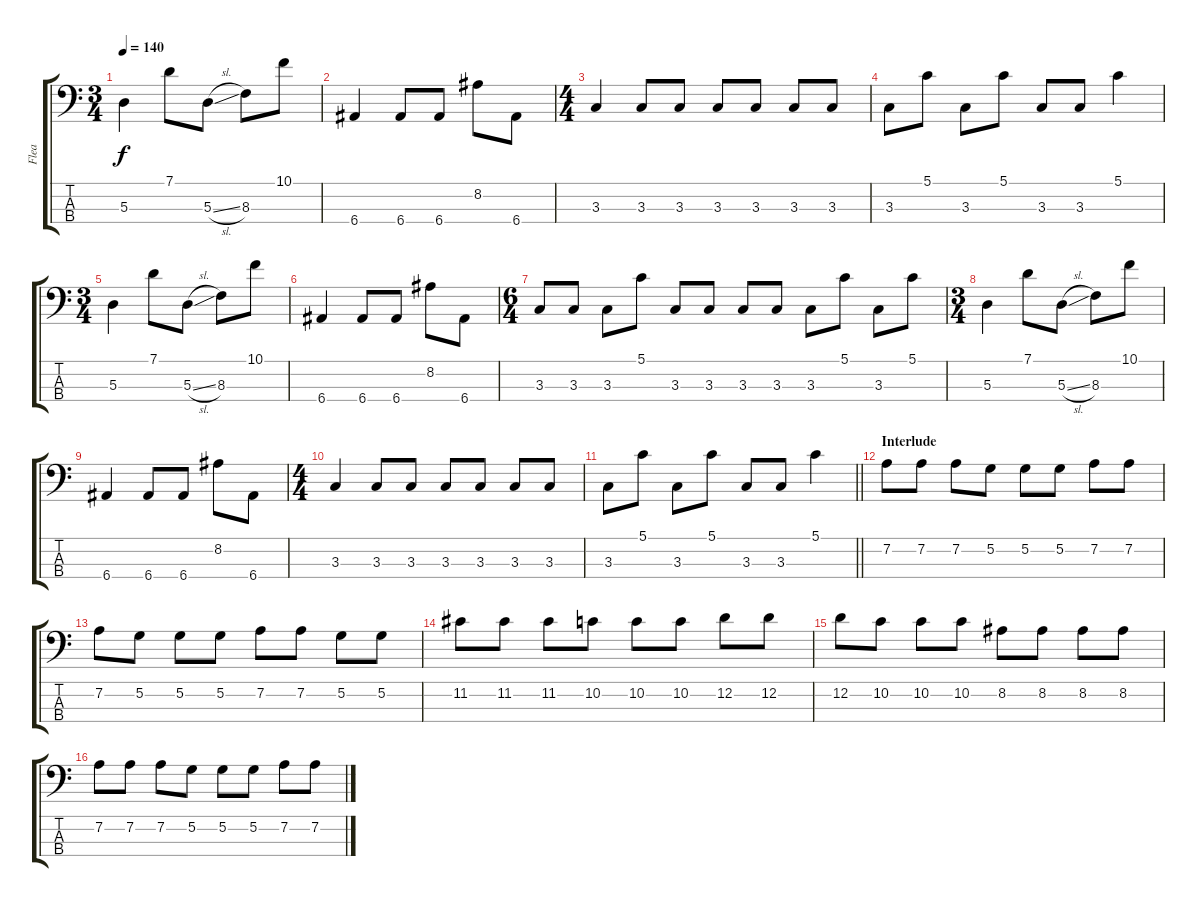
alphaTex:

\track ("Flea" "Flea") {instrument electricbassfinger}
\staff {score tabs}
\tuning (G2 D2 A1 E1) {hide}
\ts (3 4)
\tempo 140
\clef f4
\ks c
5.3.4{dy f} 7.1.8 5.3{sl}.8 8.3.8 10.1.8 |
6.4.4 6.4.8 6.4.8 8.2.8 6.4.8 |
\ts (4 4)
3.3.4 3.3.8 3.3.8 3.3.8 3.3.8 3.3.8 3.3.8 |
3.3.8 5.1.8 3.3.8 5.1.8 3.3.8 3.3.8 5.1.4 |
\ts (3 4)
5.3.4 7.1.8 5.3{sl}.8 8.3.8 10.1.8 |
6.4.4 6.4.8 6.4.8 8.2.8 6.4.8 |
\ts (6 4)
3.3.8 3.3.8 3.3.8 5.1.8 3.3.8 3.3.8 3.3.8 3.3.8 3.3.8 5.1.8 3.3.8 5.1.8 |
\ts (3 4)
5.3.4 7.1.8 5.3{sl}.8 8.3.8 10.1.8 |
6.4.4 6.4.8 6.4.8 8.2.8 6.4.8 |
\ts (4 4)
3.3.4 3.3.8 3.3.8 3.3.8 3.3.8 3.3.8 3.3.8 |
\barLineRight lightlight
3.3.8 5.1.8 3.3.8 5.1.8 3.3.8 3.3.8 5.1.4 |
\section ("" "Interlude")
7.2.8 7.2.8 7.2.8 5.2.8 5.2.8 5.2.8 7.2.8 7.2.8 |
7.2.8 5.2.8 5.2.8 5.2.8 7.2.8 7.2.8 5.2.8 5.2.8 |
11.2.8 11.2.8 11.2.8 10.2.8 10.2.8 10.2.8 12.2.8 12.2.8 |
12.2.8 10.2.8 10.2.8 10.2.8 8.2.8 8.2.8 8.2.8 8.2.8 |
7.2.8 7.2.8 7.2.8 5.2.8 5.2.8 5.2.8 7.2.8 7.2.8
